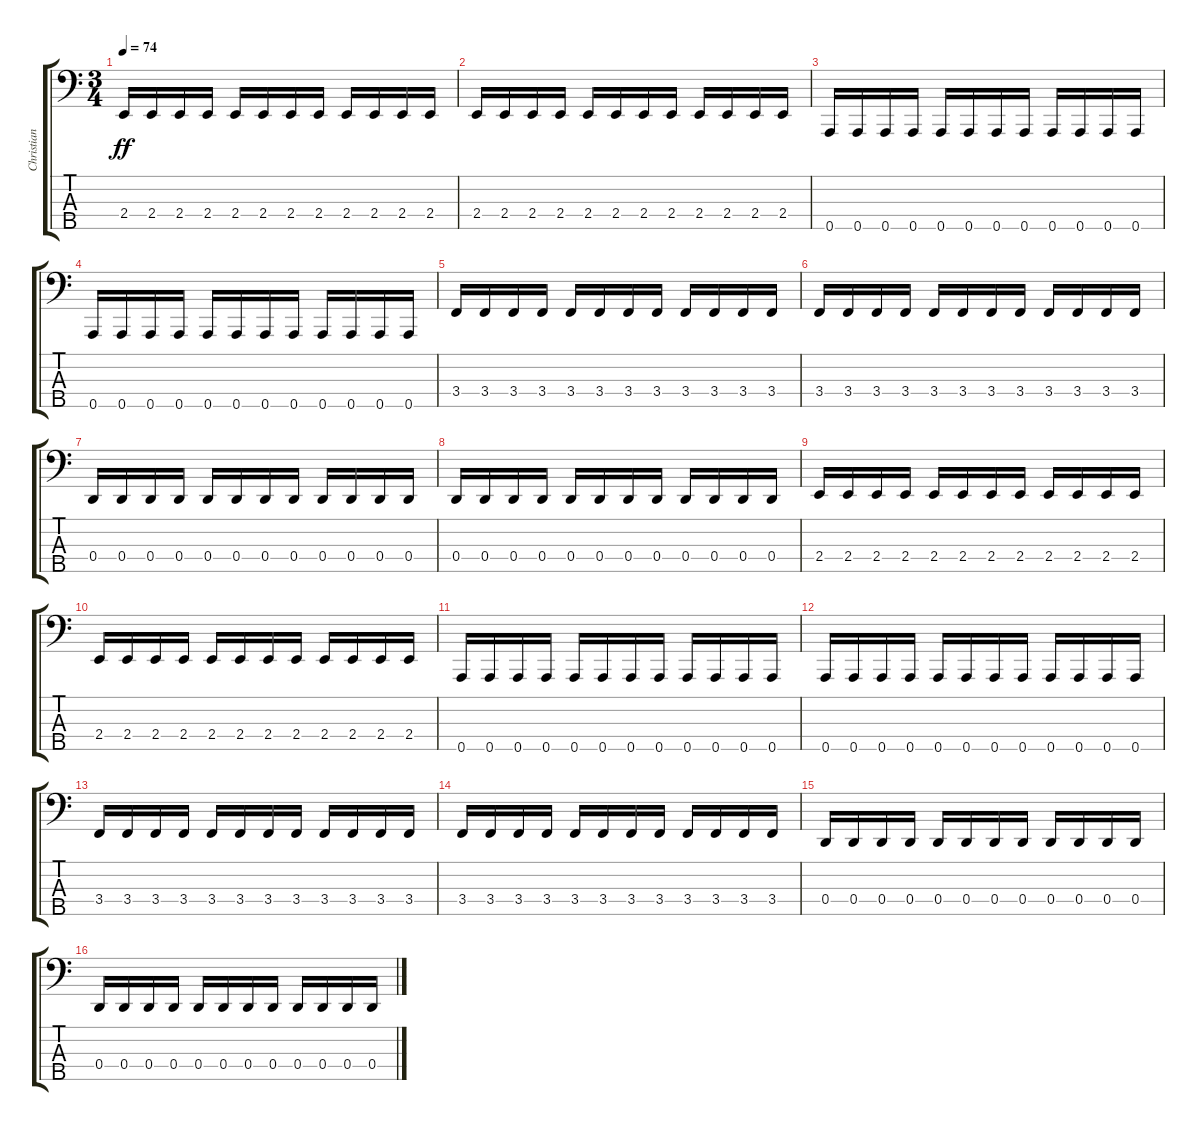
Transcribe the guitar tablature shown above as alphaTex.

\track ("Christian Larsson (Bass Guitar)" "Christian ") {instrument electricbassfinger}
\staff {score tabs}
\tuning (F2 C2 G1 D1 A0) {hide}
\ts (3 4)
\tempo 74
\clef f4
\ks c
2.4.16{dy ff} 2.4.16 2.4.16 2.4.16 2.4.16 2.4.16 2.4.16 2.4.16 2.4.16 2.4.16 2.4.16 2.4.16 |
2.4.16 2.4.16 2.4.16 2.4.16 2.4.16 2.4.16 2.4.16 2.4.16 2.4.16 2.4.16 2.4.16 2.4.16 |
0.5.16 0.5.16 0.5.16 0.5.16 0.5.16 0.5.16 0.5.16 0.5.16 0.5.16 0.5.16 0.5.16 0.5.16 |
0.5.16 0.5.16 0.5.16 0.5.16 0.5.16 0.5.16 0.5.16 0.5.16 0.5.16 0.5.16 0.5.16 0.5.16 |
3.4.16 3.4.16 3.4.16 3.4.16 3.4.16 3.4.16 3.4.16 3.4.16 3.4.16 3.4.16 3.4.16 3.4.16 |
3.4.16 3.4.16 3.4.16 3.4.16 3.4.16 3.4.16 3.4.16 3.4.16 3.4.16 3.4.16 3.4.16 3.4.16 |
0.4.16 0.4.16 0.4.16 0.4.16 0.4.16 0.4.16 0.4.16 0.4.16 0.4.16 0.4.16 0.4.16 0.4.16 |
0.4.16 0.4.16 0.4.16 0.4.16 0.4.16 0.4.16 0.4.16 0.4.16 0.4.16 0.4.16 0.4.16 0.4.16 |
2.4.16 2.4.16 2.4.16 2.4.16 2.4.16 2.4.16 2.4.16 2.4.16 2.4.16 2.4.16 2.4.16 2.4.16 |
2.4.16 2.4.16 2.4.16 2.4.16 2.4.16 2.4.16 2.4.16 2.4.16 2.4.16 2.4.16 2.4.16 2.4.16 |
0.5.16 0.5.16 0.5.16 0.5.16 0.5.16 0.5.16 0.5.16 0.5.16 0.5.16 0.5.16 0.5.16 0.5.16 |
0.5.16 0.5.16 0.5.16 0.5.16 0.5.16 0.5.16 0.5.16 0.5.16 0.5.16 0.5.16 0.5.16 0.5.16 |
3.4.16 3.4.16 3.4.16 3.4.16 3.4.16 3.4.16 3.4.16 3.4.16 3.4.16 3.4.16 3.4.16 3.4.16 |
3.4.16 3.4.16 3.4.16 3.4.16 3.4.16 3.4.16 3.4.16 3.4.16 3.4.16 3.4.16 3.4.16 3.4.16 |
0.4.16 0.4.16 0.4.16 0.4.16 0.4.16 0.4.16 0.4.16 0.4.16 0.4.16 0.4.16 0.4.16 0.4.16 |
0.4.16 0.4.16 0.4.16 0.4.16 0.4.16 0.4.16 0.4.16 0.4.16 0.4.16 0.4.16 0.4.16 0.4.16
